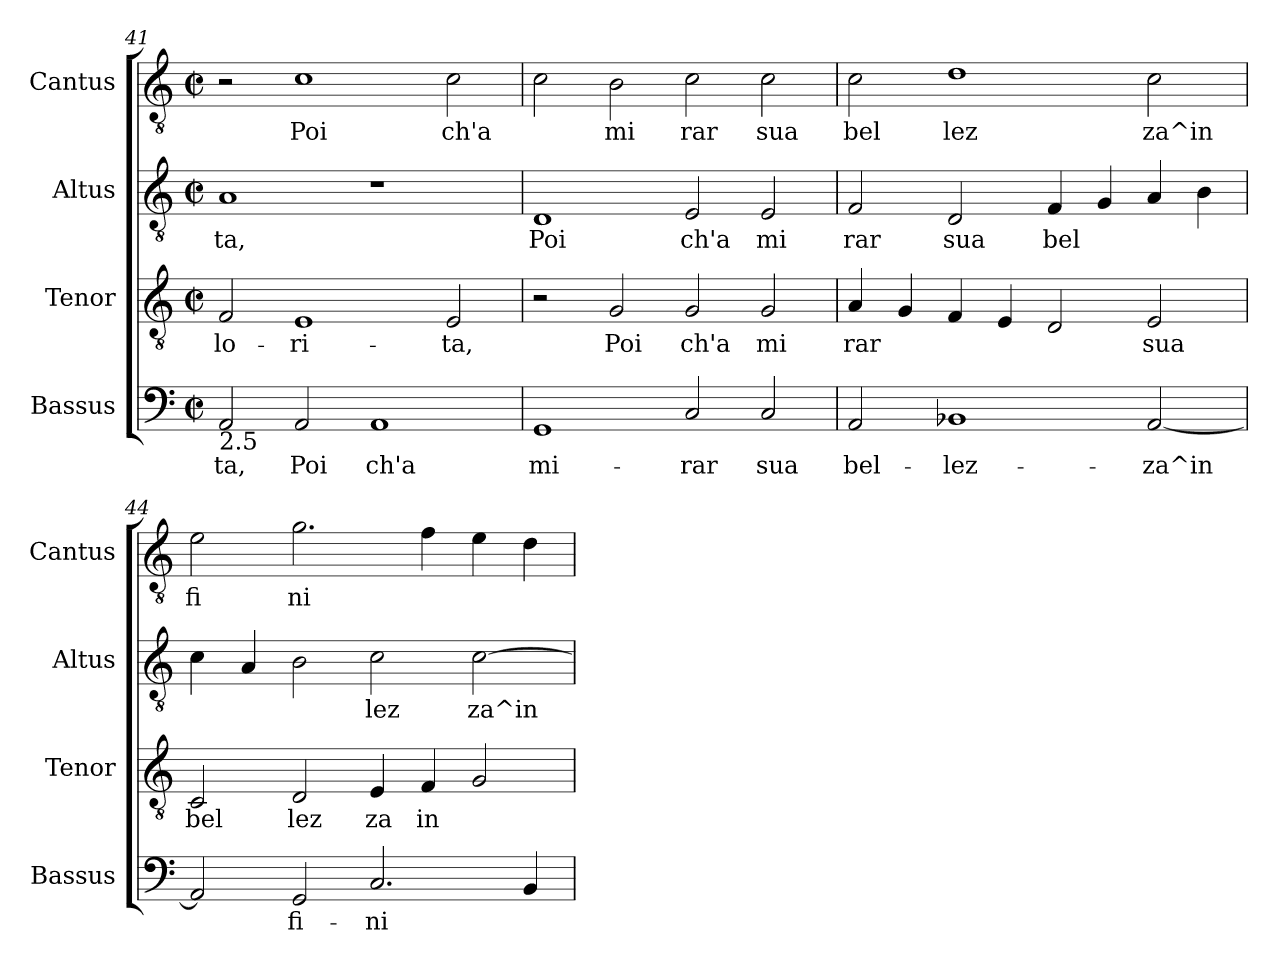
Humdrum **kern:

**kern	**text	**kern	**text	**kern	**text	**kern	**text
*part4	*part4	*part3	*part3	*part2	*part2	*part1	*part1
*staff4	*staff4	*staff3	*staff3	*staff2	*staff2	*staff1	*staff1
*I"Bassus	*	*I"Tenor	*	*I"Altus	*	*I"Cantus	*
*I'Bassus	*	*I'Tenor	*	*I'Altus	*	*I'Cantus	*
*clefF4	*	*clefGv2	*	*clefGv2	*	*clefGv2	*
*k[]	*	*k[]	*	*k[]	*	*k[]	*
*C:	*	*C:	*	*C:	*	*C:	*
*M2/2	*	*M2/2	*	*M2/2	*	*M2/2	*
*met(c|)	*	*met(c|)	*	*met(c|)	*	*met(c|)	*
=41	=41	=41	=41	=41	=41	=41	=41
!LO:TX:b:t=2.5	!	!	!	!	!	!	!
!	!LO:LY:b:cj	!	!LO:LY:b:cj	!	!LO:LY:b:cj	!	!
2AA/	ta,	2F/	-lo-	1A	-ta,	2r	.
!	!LO:LY:b:cj	!	!LO:LY:b:cj	!	!	!	!LO:LY:b:cj
2AA/	Poi	1E	-ri-	.	.	1c	Poi
!	!LO:LY:b:cj	!	!	!	!	!	!
1AA	ch'a	.	.	1r	.	.	.
!	!	!	!LO:LY:b:cj	!	!	!	!LO:LY:b:cj
.	.	2E/	-ta,	.	.	2c\	ch'a
!!LO:PB:g=z
=42	=42	=42	=42	=42	=42	=42	=42
!	!LO:LY:b:cj	!	!	!	!LO:LY:b:cj	!	!LO:LY:b:cj
1GG	mi-	2r	.	1D	Poi	2c\	.
!	!	!	!LO:LY:b:cj	!	!	!	!LO:LY:b:cj
.	.	2G/	Poi	.	.	2B\	mi
!	!LO:LY:b:cj	!	!LO:LY:b:cj	!	!LO:LY:b:cj	!	!LO:LY:b:cj
2C/	-rar	2G/	ch'a	2E/	ch'a	2c\	rar
!	!LO:LY:b:cj	!	!LO:LY:b:cj	!	!LO:LY:b:cj	!	!LO:LY:b:cj
2C/	sua	2G/	mi	2E/	mi	2c\	sua
=43	=43	=43	=43	=43	=43	=43	=43
!	!LO:LY:b:cj	!	!LO:LY:b:cj	!	!LO:LY:b:cj	!	!LO:LY:b:cj
2AA/	bel-	4A/	rar	2F/	rar	2c\	bel
!	!	!	!LO:LY:b:cj	!	!	!	!
.	.	4G/	.	.	.	.	.
!	!LO:LY:b:cj	!	!LO:LY:b:cj	!	!LO:LY:b:cj	!	!LO:LY:b:cj
1BB-X	-lez-	4F/	.	2D/	sua	1d	lez
!	!	!	!LO:LY:b:cj	!	!	!	!
.	.	4E/	.	.	.	.	.
!	!	!	!LO:LY:b:cj	!	!LO:LY:b:cj	!	!
.	.	2D/	.	4F/	bel	.	.
!	!	!	!	!	!LO:LY:b:cj	!	!
.	.	.	.	4G/	.	.	.
!	!LO:LY:b:cj	!	!LO:LY:b:cj	!	!LO:LY:b:cj	!	!LO:LY:b:cj
[<2AA/	-za^in-	2E/	sua	4A/	.	2c\	za^in
!	!	!	!	!	!LO:LY:b:cj	!	!
.	.	.	.	4B\	.	.	.
=44	=44	=44	=44	=44	=44	=44	=44
!	!LO:LY:b:cj	!	!LO:LY:b:cj	!	!LO:LY:b:cj	!	!LO:LY:b:cj
2AA/]	--	2C/	bel	4c\	.	2e\	fi
!	!	!	!	!	!LO:LY:b:cj	!	!
.	.	.	.	4A/	.	.	.
!	!LO:LY:b:cj	!	!LO:LY:b:cj	!	!LO:LY:b:cj	!	!LO:LY:b:cj
2GG/	-fi-	2D/	lez	2B\	.	2.g\	ni
!	!LO:LY:b:cj	!	!LO:LY:b:cj	!	!LO:LY:b:cj	!	!
2.C/	-ni-	4E/	za	2c\	lez	.	.
!	!	!	!LO:LY:b:cj	!	!	!	!LO:LY:b:cj
.	.	4F/	in	.	.	4f\	.
!	!	!	!LO:LY:b:cj	!	!LO:LY:b:cj	!	!LO:LY:b:cj
.	.	2G/	.	[>2c\	za^in	4e\	.
!	!LO:LY:b:cj	!	!	!	!	!	!LO:LY:b:cj
4BB/	--	.	.	.	.	4d\	.
=	=	=	=	=	=	=	=
*-	*-	*-	*-	*-	*-	*-	*-
